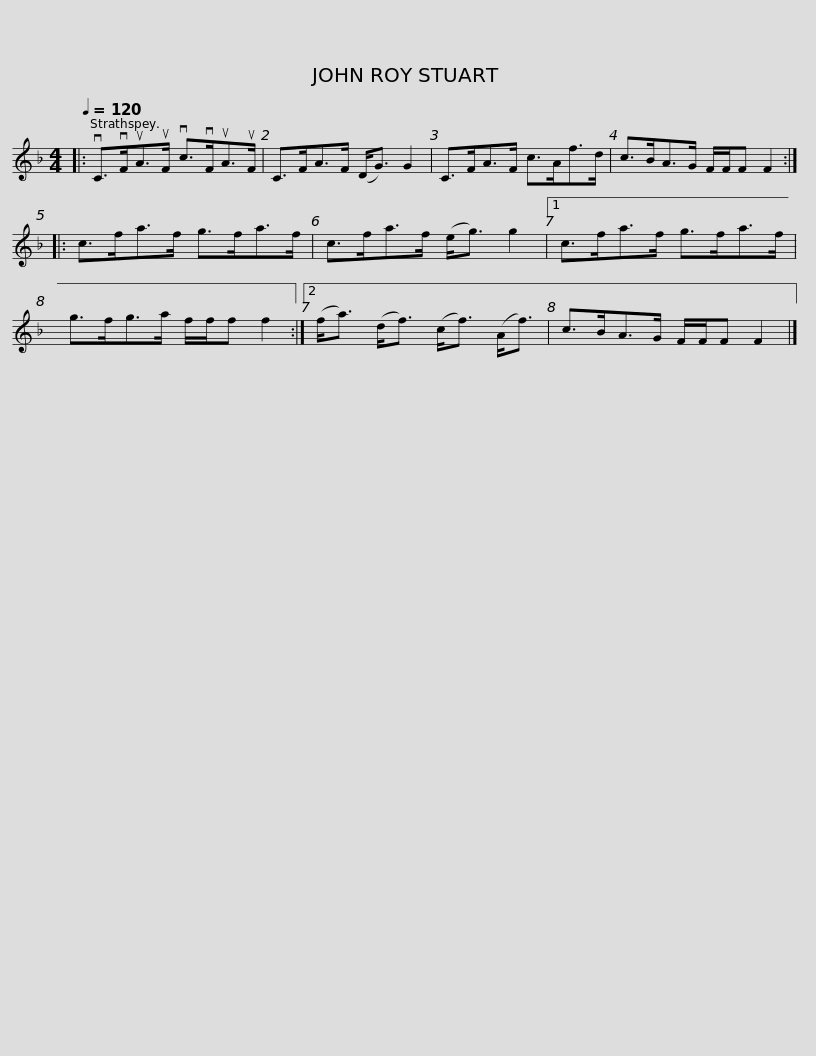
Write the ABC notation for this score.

X:1
L:1/8
Q:1/4=120
M:4/4
I:linebreak $
K:F
V:1 treble
V:1
|: vC>vFuA>uF vc>vFuA>uF | C>FA>F (D<G) G2 | C>FA>F c>Af>d | c>BA>G F/F/F F2 ::$ c>fa>f g>fa>f | %5
 c>fa>f (e<g) g2 |1 c>fa>f g>fa>f | g>fg>a f/f/f f2 :|2$ (f<a) (d<f) (c<f) (A<f) | c>BA>G F/F/F F2 |] %10
